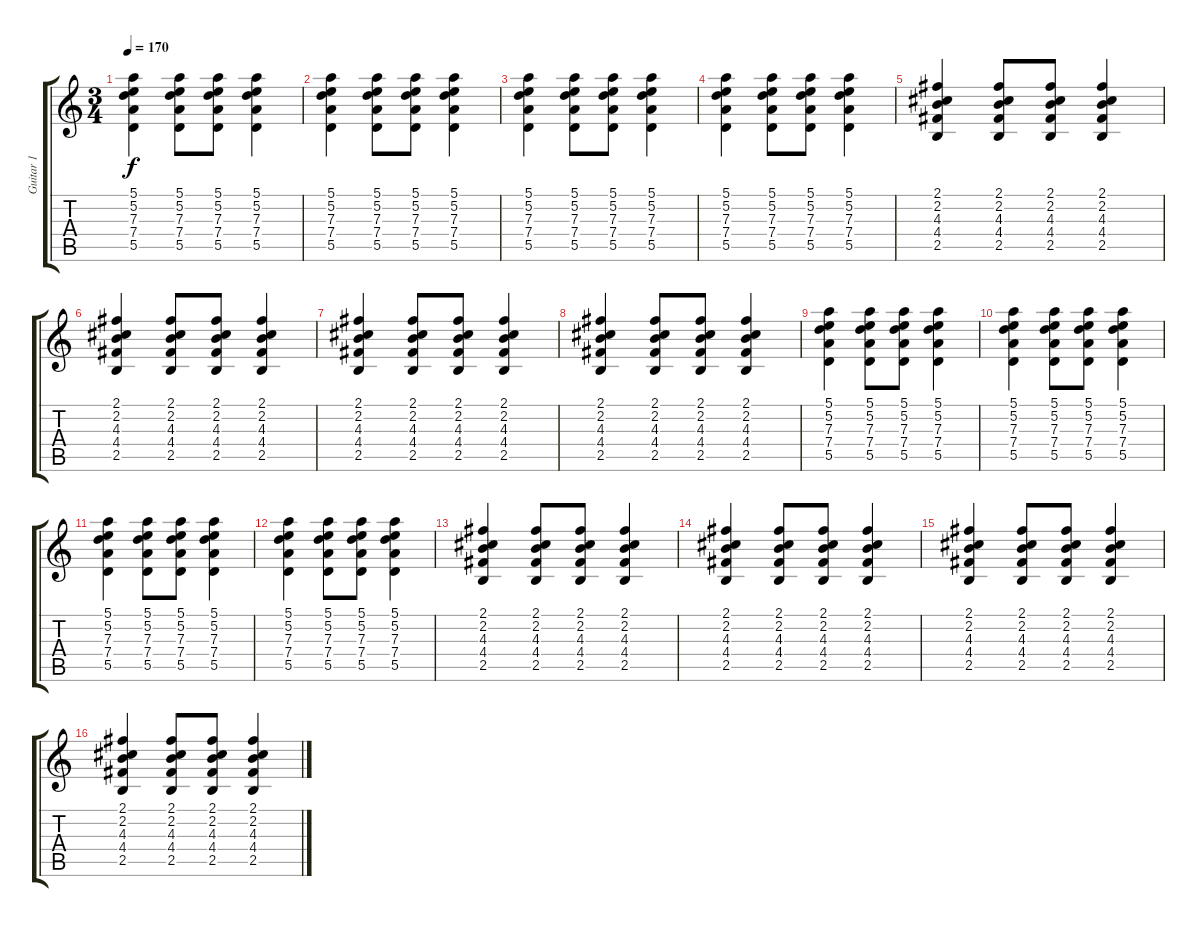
\track ("Guitar 1" "Guitar 1") {instrument distortionguitar}
\staff {score tabs}
\tuning (E4 B3 G3 D3 A2 E2) {hide}
\ts (3 4)
\tempo 170
\clef g2
\ks c
(5.1 5.2 7.3 7.4 5.5).4{dy f} (5.1 5.2 7.3 7.4 5.5).8 (5.1 5.2 7.3 7.4 5.5).8 (5.1 5.2 7.3 7.4 5.5).4 |
(5.1 5.2 7.3 7.4 5.5).4 (5.1 5.2 7.3 7.4 5.5).8 (5.1 5.2 7.3 7.4 5.5).8 (5.1 5.2 7.3 7.4 5.5).4 |
(5.1 5.2 7.3 7.4 5.5).4 (5.1 5.2 7.3 7.4 5.5).8 (5.1 5.2 7.3 7.4 5.5).8 (5.1 5.2 7.3 7.4 5.5).4 |
(5.1 5.2 7.3 7.4 5.5).4 (5.1 5.2 7.3 7.4 5.5).8 (5.1 5.2 7.3 7.4 5.5).8 (5.1 5.2 7.3 7.4 5.5).4 |
(2.1 2.2 4.3 4.4 2.5).4 (2.1 2.2 4.3 4.4 2.5).8 (2.1 2.2 4.3 4.4 2.5).8 (2.1 2.2 4.3 4.4 2.5).4 |
(2.1 2.2 4.3 4.4 2.5).4 (2.1 2.2 4.3 4.4 2.5).8 (2.1 2.2 4.3 4.4 2.5).8 (2.1 2.2 4.3 4.4 2.5).4 |
(2.1 2.2 4.3 4.4 2.5).4 (2.1 2.2 4.3 4.4 2.5).8 (2.1 2.2 4.3 4.4 2.5).8 (2.1 2.2 4.3 4.4 2.5).4 |
(2.1 2.2 4.3 4.4 2.5).4 (2.1 2.2 4.3 4.4 2.5).8 (2.1 2.2 4.3 4.4 2.5).8 (2.1 2.2 4.3 4.4 2.5).4 |
(5.1 5.2 7.3 7.4 5.5).4 (5.1 5.2 7.3 7.4 5.5).8 (5.1 5.2 7.3 7.4 5.5).8 (5.1 5.2 7.3 7.4 5.5).4 |
(5.1 5.2 7.3 7.4 5.5).4 (5.1 5.2 7.3 7.4 5.5).8 (5.1 5.2 7.3 7.4 5.5).8 (5.1 5.2 7.3 7.4 5.5).4 |
(5.1 5.2 7.3 7.4 5.5).4 (5.1 5.2 7.3 7.4 5.5).8 (5.1 5.2 7.3 7.4 5.5).8 (5.1 5.2 7.3 7.4 5.5).4 |
(5.1 5.2 7.3 7.4 5.5).4 (5.1 5.2 7.3 7.4 5.5).8 (5.1 5.2 7.3 7.4 5.5).8 (5.1 5.2 7.3 7.4 5.5).4 |
(2.1 2.2 4.3 4.4 2.5).4 (2.1 2.2 4.3 4.4 2.5).8 (2.1 2.2 4.3 4.4 2.5).8 (2.1 2.2 4.3 4.4 2.5).4 |
(2.1 2.2 4.3 4.4 2.5).4 (2.1 2.2 4.3 4.4 2.5).8 (2.1 2.2 4.3 4.4 2.5).8 (2.1 2.2 4.3 4.4 2.5).4 |
(2.1 2.2 4.3 4.4 2.5).4 (2.1 2.2 4.3 4.4 2.5).8 (2.1 2.2 4.3 4.4 2.5).8 (2.1 2.2 4.3 4.4 2.5).4 |
(2.1 2.2 4.3 4.4 2.5).4 (2.1 2.2 4.3 4.4 2.5).8 (2.1 2.2 4.3 4.4 2.5).8 (2.1 2.2 4.3 4.4 2.5).4
